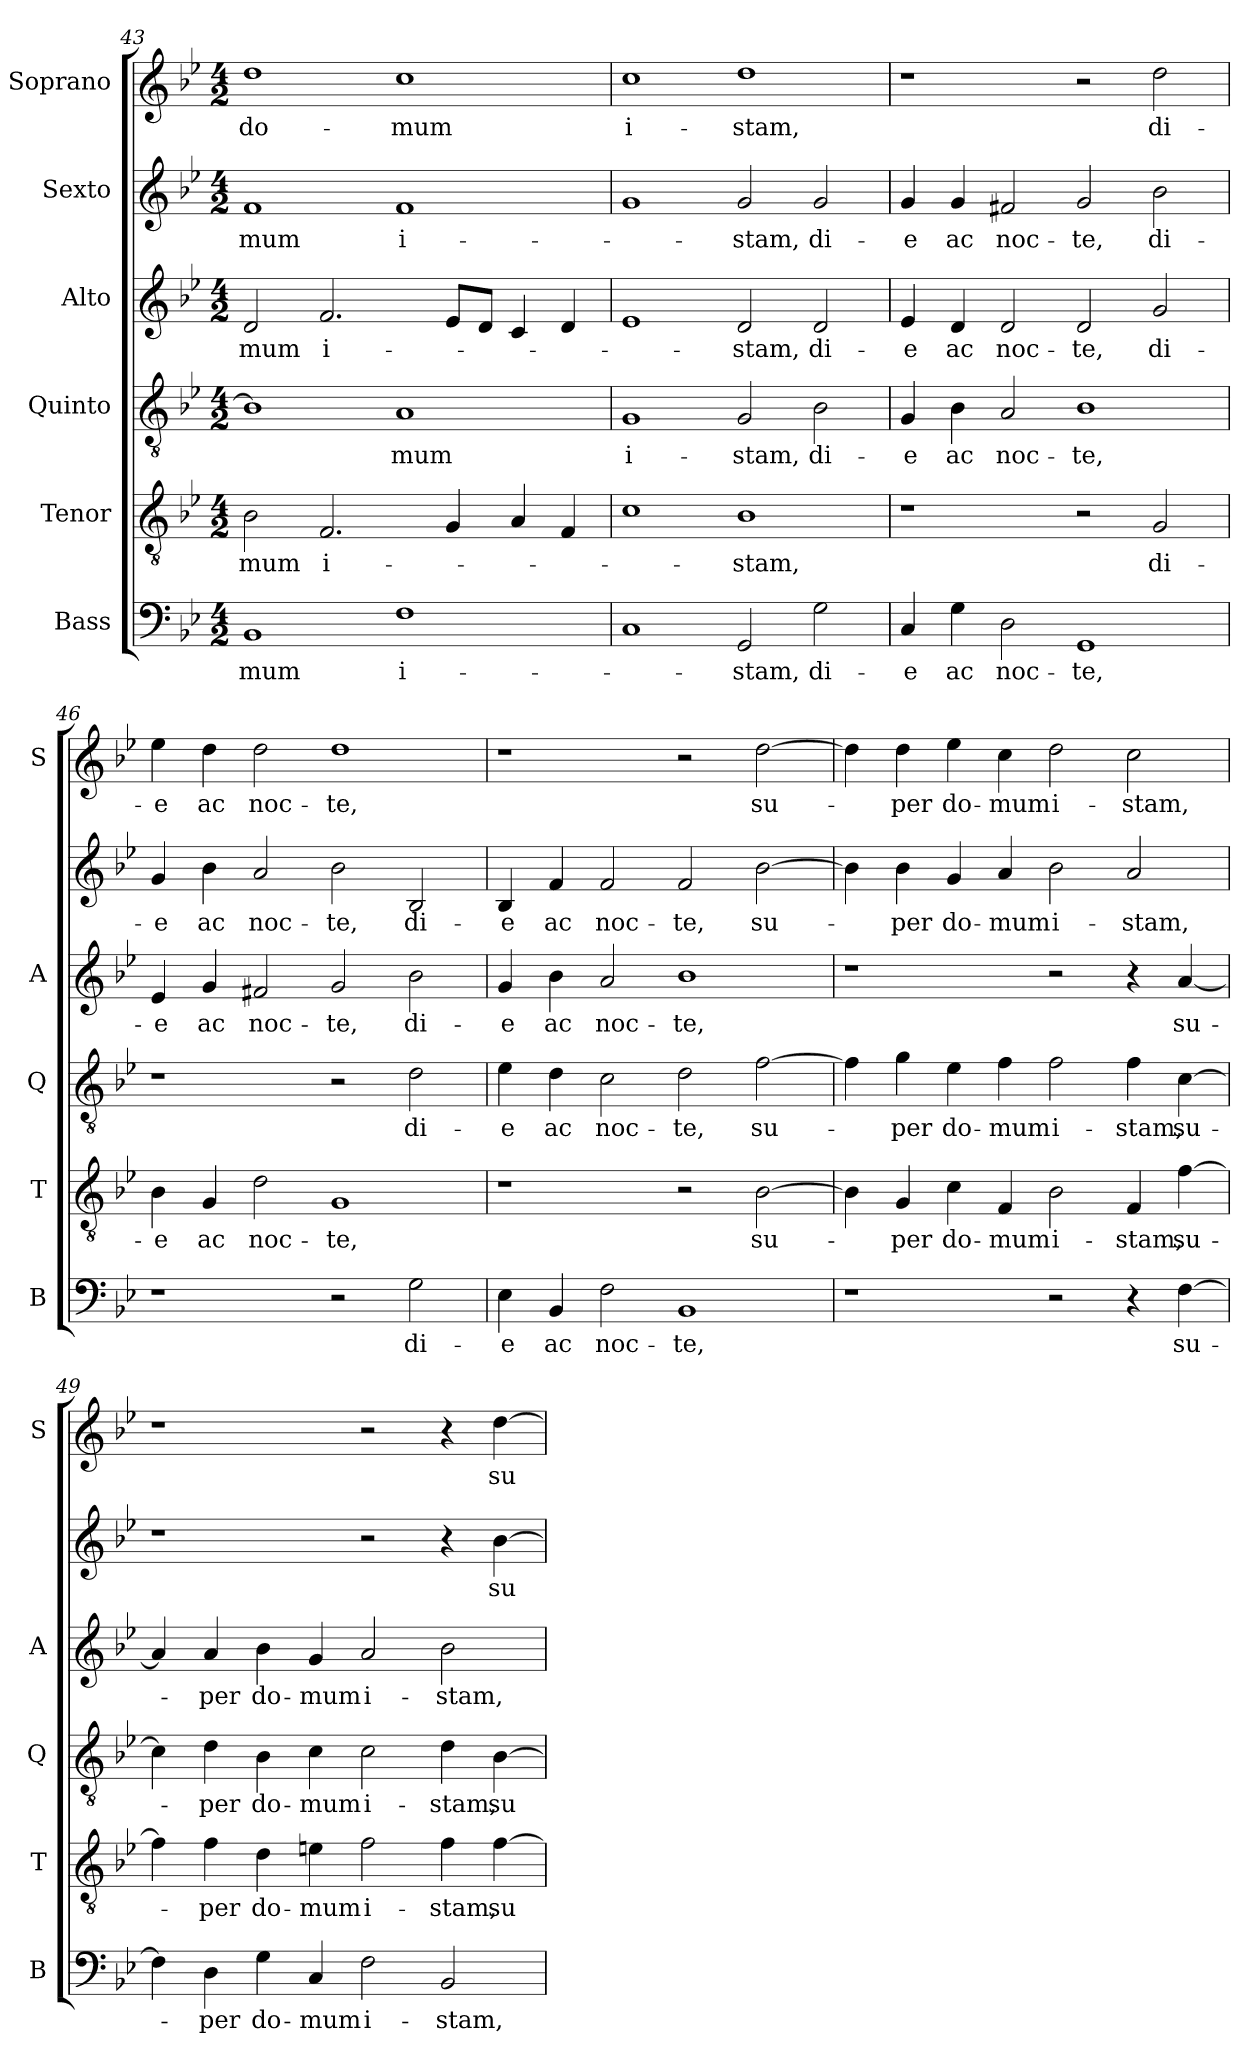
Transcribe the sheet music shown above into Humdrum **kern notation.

**kern	**text	**kern	**text	**kern	**text	**kern	**text	**kern	**text	**kern	**text
*part6	*part6	*part5	*part5	*part4	*part4	*part3	*part3	*part2	*part2	*part1	*part1
*staff6	*staff6	*staff5	*staff5	*staff4	*staff4	*staff3	*staff3	*staff2	*staff2	*staff1	*staff1
*I"Bass	*	*I"Tenor	*	*I"Quinto	*	*I"Alto	*	*I"Sexto	*	*I"Soprano	*
*I'B	*	*I'T	*	*I'Q	*	*I'A	*	*	*	*I'S	*
*clefF4	*	*clefGv2	*	*clefGv2	*	*clefG2	*	*clefG2	*	*clefG2	*
*k[b-e-]	*	*k[b-e-]	*	*k[b-e-]	*	*k[b-e-]	*	*k[b-e-]	*	*k[b-e-]	*
*B-:	*	*B-:	*	*B-:	*	*B-:	*	*B-:	*	*B-:	*
*M4/2	*	*M4/2	*	*M4/2	*	*M4/2	*	*M4/2	*	*M4/2	*
=43	=43	=43	=43	=43	=43	=43	=43	=43	=43	=43	=43
!	!LO:LY:b	!	!LO:LY:b	!	!	!	!LO:LY:b	!	!LO:LY:b	!	!LO:LY:b
1BB-	-mum	2B-\	-mum	1B-]	.	2d/	-mum	1f	-mum	1dd	do-
!	!	!	!LO:LY:b	!	!	!	!LO:LY:b	!	!	!	!
.	.	2.F/	i-	.	.	2.f/	i-	.	.	.	.
!	!LO:LY:b	!	!	!	!LO:LY:b	!	!	!	!LO:LY:b	!	!LO:LY:b
1F	i-	.	.	1A	-mum	.	.	1f	i-	1cc	-mum
.	.	4G/	.	.	.	8e-/L	.	.	.	.	.
.	.	.	.	.	.	8d/J	.	.	.	.	.
.	.	4A/	.	.	.	4c/	.	.	.	.	.
.	.	4F/	.	.	.	4d/	.	.	.	.	.
=44	=44	=44	=44	=44	=44	=44	=44	=44	=44	=44	=44
!	!	!	!	!	!LO:LY:b	!	!	!	!	!	!LO:LY:b
1C	.	1c	.	1G	i-	1e-	.	1g	.	1cc	i-
!	!LO:LY:b	!	!LO:LY:b	!	!LO:LY:b	!	!LO:LY:b	!	!LO:LY:b	!	!LO:LY:b
2GG/	-stam,	1B-	-stam,	2G/	-stam,	2d/	-stam,	2g/	-stam,	1dd	-stam,
!	!LO:LY:b	!	!	!	!LO:LY:b	!	!LO:LY:b	!	!LO:LY:b	!	!
2G\	di-	.	.	2B-\	di-	2d/	di-	2g/	di-	.	.
=45	=45	=45	=45	=45	=45	=45	=45	=45	=45	=45	=45
!	!LO:LY:b	!	!	!	!LO:LY:b	!	!LO:LY:b	!	!LO:LY:b	!	!
4C/	-e	1r	.	4G/	-e	4e-/	-e	4g/	-e	1r	.
!	!LO:LY:b	!	!	!	!LO:LY:b	!	!LO:LY:b	!	!LO:LY:b	!	!
4G\	ac	.	.	4B-\	ac	4d/	ac	4g/	ac	.	.
!	!LO:LY:b	!	!	!	!LO:LY:b	!	!LO:LY:b	!	!LO:LY:b	!	!
2D\	noc-	.	.	2A/	noc-	2d/	noc-	2f#X/	noc-	.	.
!	!LO:LY:b	!	!	!	!LO:LY:b	!	!LO:LY:b	!	!LO:LY:b	!	!
1GG	-te,	2r	.	1B-	-te,	2d/	-te,	2g/	-te,	2r	.
!	!	!	!LO:LY:b	!	!	!	!LO:LY:b	!	!LO:LY:b	!	!LO:LY:b
.	.	2G/	di-	.	.	2g/	di-	2b-\	di-	2dd\	di-
!!LO:LB:g=z
=46	=46	=46	=46	=46	=46	=46	=46	=46	=46	=46	=46
!	!	!	!LO:LY:b	!	!	!	!LO:LY:b	!	!LO:LY:b	!	!LO:LY:b
1r	.	4B-\	-e	1r	.	4e-/	-e	4g/	-e	4ee-\	-e
!	!	!	!LO:LY:b	!	!	!	!LO:LY:b	!	!LO:LY:b	!	!LO:LY:b
.	.	4G/	ac	.	.	4g/	ac	4b-\	ac	4dd\	ac
!	!	!	!LO:LY:b	!	!	!	!LO:LY:b	!	!LO:LY:b	!	!LO:LY:b
.	.	2d\	noc-	.	.	2f#X/	noc-	2a/	noc-	2dd\	noc-
!	!	!	!LO:LY:b	!	!	!	!LO:LY:b	!	!LO:LY:b	!	!LO:LY:b
2r	.	1G	-te,	2r	.	2g/	-te,	2b-\	-te,	1dd	-te,
!	!LO:LY:b	!	!	!	!LO:LY:b	!	!LO:LY:b	!	!LO:LY:b	!	!
2G\	di-	.	.	2d\	di-	2b-\	di-	2B-/	di-	.	.
=47	=47	=47	=47	=47	=47	=47	=47	=47	=47	=47	=47
!	!LO:LY:b	!	!	!	!LO:LY:b	!	!LO:LY:b	!	!LO:LY:b	!	!
4E-\	-e	1r	.	4e-\	-e	4g/	-e	4B-/	-e	1r	.
!	!LO:LY:b	!	!	!	!LO:LY:b	!	!LO:LY:b	!	!LO:LY:b	!	!
4BB-/	ac	.	.	4d\	ac	4b-\	ac	4f/	ac	.	.
!	!LO:LY:b	!	!	!	!LO:LY:b	!	!LO:LY:b	!	!LO:LY:b	!	!
2F\	noc-	.	.	2c\	noc-	2a/	noc-	2f/	noc-	.	.
!	!LO:LY:b	!	!	!	!LO:LY:b	!	!LO:LY:b	!	!LO:LY:b	!	!
1BB-	-te,	2r	.	2d\	-te,	1b-	-te,	2f/	-te,	2r	.
!	!	!	!LO:LY:b	!	!LO:LY:b	!	!	!	!LO:LY:b	!	!LO:LY:b
.	.	[2B-\	su-	[2f\	su-	.	.	[2b-\	su-	[2dd\	su-
=48	=48	=48	=48	=48	=48	=48	=48	=48	=48	=48	=48
1r	.	4B-\]	.	4f\]	.	1r	.	4b-\]	.	4dd\]	.
!	!	!	!LO:LY:b	!	!LO:LY:b	!	!	!	!LO:LY:b	!	!LO:LY:b
.	.	4G/	-per	4g\	-per	.	.	4b-\	-per	4dd\	-per
!	!	!	!LO:LY:b	!	!LO:LY:b	!	!	!	!LO:LY:b	!	!LO:LY:b
.	.	4c\	do-	4e-\	do-	.	.	4g/	do-	4ee-\	do-
!	!	!	!LO:LY:b	!	!LO:LY:b	!	!	!	!LO:LY:b	!	!LO:LY:b
.	.	4F/	-mum	4f\	-mum	.	.	4a/	-mum	4cc\	-mum
!	!	!	!LO:LY:b	!	!LO:LY:b	!	!	!	!LO:LY:b	!	!LO:LY:b
2r	.	2B-\	i-	2f\	i-	2r	.	2b-\	i-	2dd\	i-
!	!	!	!LO:LY:b	!	!LO:LY:b	!	!	!	!LO:LY:b	!	!LO:LY:b
4r	.	4F/	-stam,	4f\	-stam,	4r	.	2a/	-stam,	2cc\	-stam,
!	!LO:LY:b	!	!LO:LY:b	!	!LO:LY:b	!	!LO:LY:b	!	!	!	!
[4F\	su-	[4f\	su-	[4c\	su-	[4a/	su-	.	.	.	.
!!LO:PB:g=z
=49	=49	=49	=49	=49	=49	=49	=49	=49	=49	=49	=49
4F\]	.	4f\]	.	4c\]	.	4a/]	.	1r	.	1r	.
!	!LO:LY:b	!	!LO:LY:b	!	!LO:LY:b	!	!LO:LY:b	!	!	!	!
4D\	-per	4f\	-per	4d\	-per	4a/	-per	.	.	.	.
!	!LO:LY:b	!	!LO:LY:b	!	!LO:LY:b	!	!LO:LY:b	!	!	!	!
4G\	do-	4d\	do-	4B-\	do-	4b-\	do-	.	.	.	.
!	!LO:LY:b	!	!LO:LY:b	!	!LO:LY:b	!	!LO:LY:b	!	!	!	!
4C/	-mum	4en\	-mum	4c\	-mum	4g/	-mum	.	.	.	.
!	!LO:LY:b	!	!LO:LY:b	!	!LO:LY:b	!	!LO:LY:b	!	!	!	!
2F\	i-	2f\	i-	2c\	i-	2a/	i-	2r	.	2r	.
!	!LO:LY:b	!	!LO:LY:b	!	!LO:LY:b	!	!LO:LY:b	!	!	!	!
2BB-/	-stam,	4f\	-stam,	4d\	-stam,	2b-\	-stam,	4r	.	4r	.
!	!	!	!LO:LY:b	!	!LO:LY:b	!	!	!	!LO:LY:b	!	!LO:LY:b
.	.	[4f\	su-	[4B-\	su-	.	.	[4b-\	su-	[4dd\	su-
=	=	=	=	=	=	=	=	=	=	=	=
*-	*-	*-	*-	*-	*-	*-	*-	*-	*-	*-	*-
